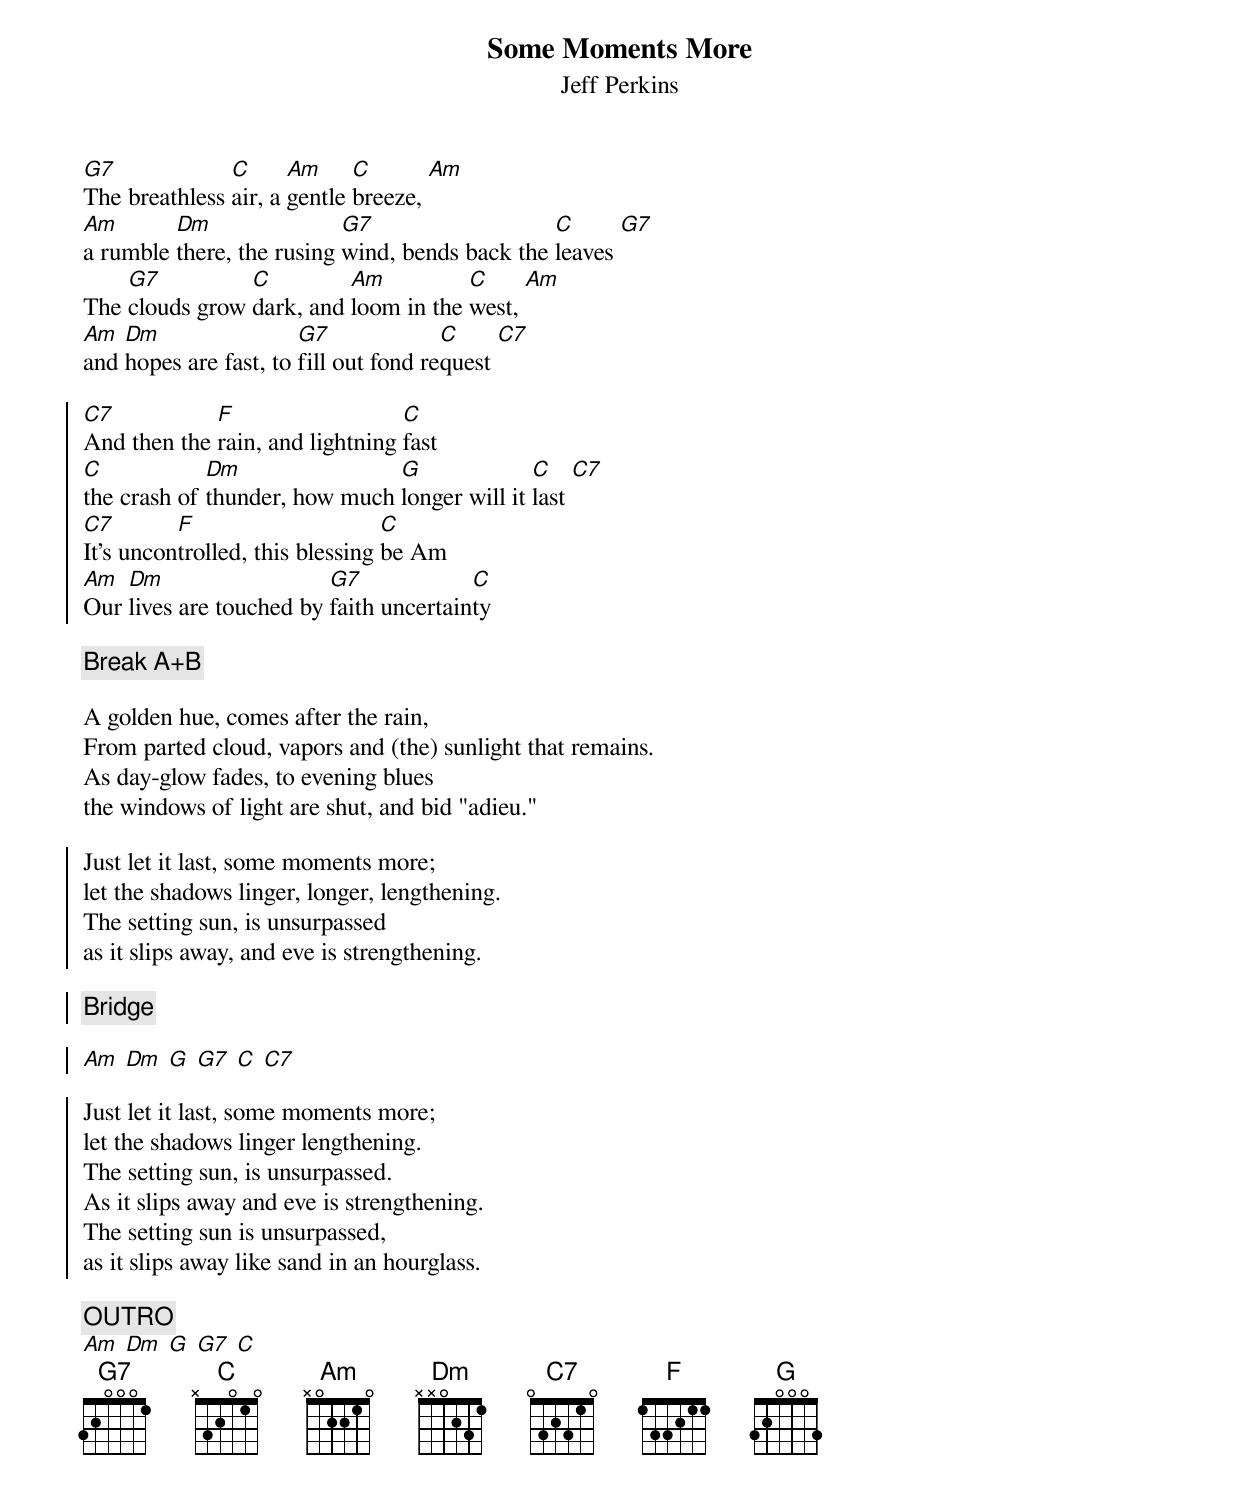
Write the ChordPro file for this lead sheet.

{t:Some Moments More}
{st:Jeff Perkins}

[G7]The breathless [C]air, a [Am]gentle [C]breeze, [Am]
[Am]a rumble [Dm]there, the rusing [G7]wind, bends back the [C]leaves [G7]
The [G7]clouds grow [C]dark, and [Am]loom in the [C]west, [Am]
[Am]and [Dm]hopes are fast, to [G7]fill out fond re[C]quest [C7]

{soc}
[C7]And then the [F]rain, and lightning [C]fast
[C]the crash of [Dm]thunder, how much [G]longer will it [C]last [C7]
[C7]It's uncon[F]trolled, this blessing [C]be Am
[Am]Our [Dm]lives are touched by [G7]faith uncertain[C]ty
{eoc}

{c: Break A+B}

A golden hue, comes after the rain,
From parted cloud, vapors and (the) sunlight that remains.
As day-glow fades, to evening blues
the windows of light are shut, and bid "adieu."

{soc}
Just let it last, some moments more;
let the shadows linger, longer, lengthening.
The setting sun, is unsurpassed
as it slips away, and eve is strengthening.

{c: Bridge}

[Am] [Dm] [G] [G7] [C] [C7]

{soc}
Just let it last, some moments more;
let the shadows linger lengthening.
The setting sun, is unsurpassed.
As it slips away and eve is strengthening.
The setting sun is unsurpassed,
as it slips away like sand in an hourglass.
{eoc}

{c: OUTRO}
[Am] [Dm] [G] [G7] [C]
